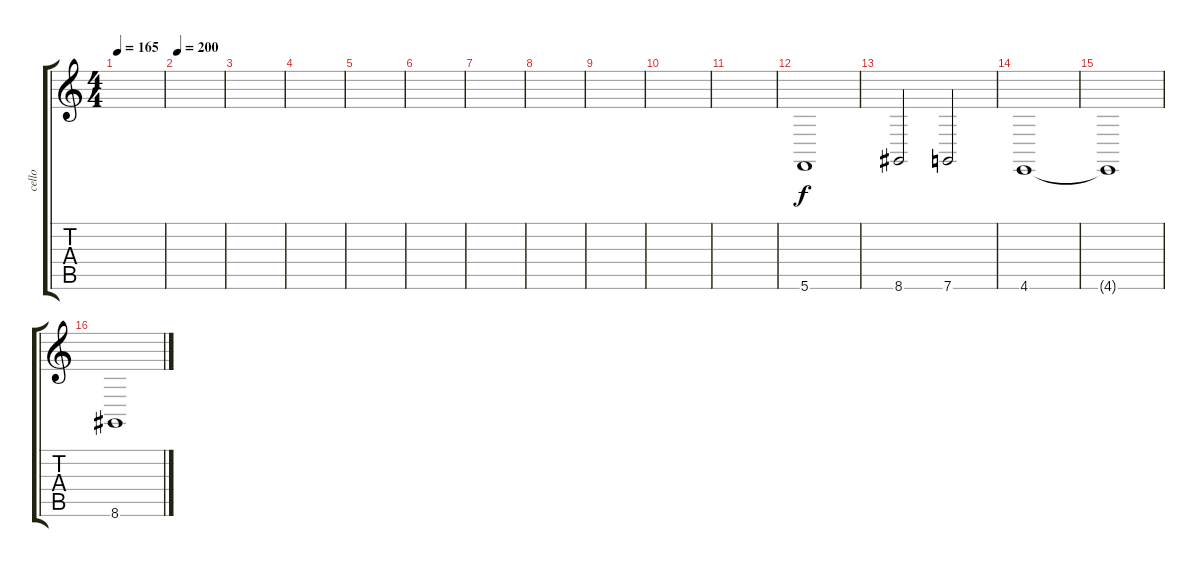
\track ("cello" "cello") {instrument cello}
\staff {score tabs}
\tuning (D4 A3 F3 C3 G2 C2) {hide}
\ts (4 4)
\tempo 165
\clef g2
\ks c
|
\tempo 200
|
|
|
|
|
|
|
|
|
|
5.6.1 |
8.6.2 7.6.2 |
4.6.1 |
4.6{t}.1 |
8.6.1
